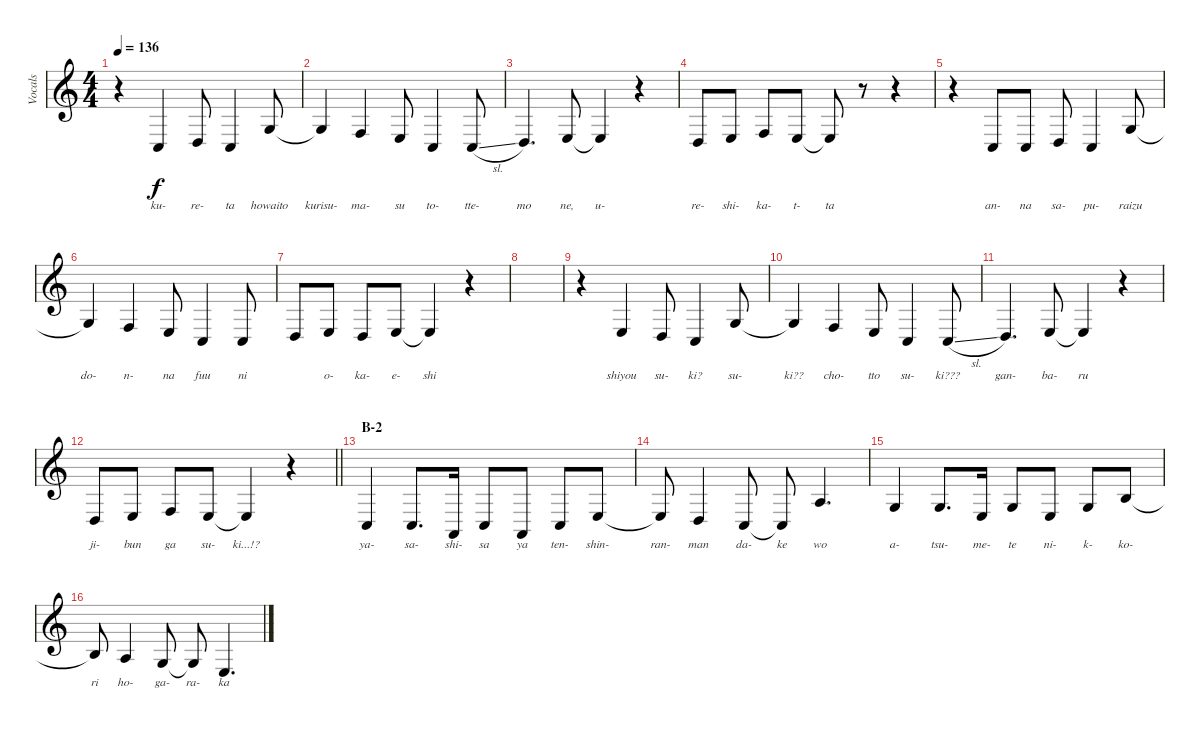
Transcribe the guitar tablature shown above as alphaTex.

\track ("Vocals" "Vocals") {instrument cello}
\staff {score}
\tuning (E4 B3 G3 D3 A2 D2) {hide}
\ts (4 4)
\tempo 136
\clef g2
\ks c
r.4{dy f} 3.5.4{lyrics (0 "ku-") lyrics (1 "") lyrics (2 "") lyrics (3 "") lyrics (4 "")} 0.4.8{lyrics (0 "re-") lyrics (1 "") lyrics (2 "") lyrics (3 "") lyrics (4 "")} 3.5.4{lyrics (0 "ta") lyrics (1 "") lyrics (2 "") lyrics (3 "") lyrics (4 "")} 0.3.8{lyrics (0 "howaito") lyrics (1 "") lyrics (2 "") lyrics (3 "") lyrics (4 "")} |
0.3{t}.4{lyrics (0 "kurisu-") lyrics (1 "") lyrics (2 "") lyrics (3 "") lyrics (4 "")} 3.4.4{lyrics (0 "ma-") lyrics (1 "") lyrics (2 "") lyrics (3 "") lyrics (4 "")} 2.4.8{lyrics (0 "su") lyrics (1 "") lyrics (2 "") lyrics (3 "") lyrics (4 "")} 3.5.4{lyrics (0 "to-") lyrics (1 "") lyrics (2 "") lyrics (3 "") lyrics (4 "")} 3.5{sl}.8{lyrics (0 "tte-") lyrics (1 "") lyrics (2 "") lyrics (3 "") lyrics (4 "")} |
5.5.4{d lyrics (0 "mo") lyrics (1 "") lyrics (2 "") lyrics (3 "") lyrics (4 "")} 2.4.8{lyrics (0 "ne,") lyrics (1 "") lyrics (2 "") lyrics (3 "") lyrics (4 "")} 2.4{t}.4{lyrics (0 "u-") lyrics (1 "") lyrics (2 "") lyrics (3 "") lyrics (4 "")} r.4 |
0.4.8{lyrics (0 "re-") lyrics (1 "") lyrics (2 "") lyrics (3 "") lyrics (4 "")} 2.4.8{lyrics (0 "shi-") lyrics (1 "") lyrics (2 "") lyrics (3 "") lyrics (4 "")} 3.4.8{lyrics (0 "ka-") lyrics (1 "") lyrics (2 "") lyrics (3 "") lyrics (4 "")} 2.4.8{lyrics (0 "t-") lyrics (1 "") lyrics (2 "") lyrics (3 "") lyrics (4 "")} 2.4{t}.8{lyrics (0 "ta") lyrics (1 "") lyrics (2 "") lyrics (3 "") lyrics (4 "")} r.8 r.4 |
r.4 3.5.8{lyrics (0 "an-") lyrics (1 "") lyrics (2 "") lyrics (3 "") lyrics (4 "")} 3.5.8{lyrics (0 "na") lyrics (1 "") lyrics (2 "") lyrics (3 "") lyrics (4 "")} 0.4.8{lyrics (0 "sa-") lyrics (1 "") lyrics (2 "") lyrics (3 "") lyrics (4 "")} 3.5.4{lyrics (0 "pu-") lyrics (1 "") lyrics (2 "") lyrics (3 "") lyrics (4 "")} 0.3.8{lyrics (0 "raizu") lyrics (1 "") lyrics (2 "") lyrics (3 "") lyrics (4 "")} |
0.3{t}.4{lyrics (0 "do-") lyrics (1 "") lyrics (2 "") lyrics (3 "") lyrics (4 "")} 3.4.4{lyrics (0 "n-") lyrics (1 "") lyrics (2 "") lyrics (3 "") lyrics (4 "")} 2.4.8{lyrics (0 "na") lyrics (1 "") lyrics (2 "") lyrics (3 "") lyrics (4 "")} 3.5.4{lyrics (0 "fuu") lyrics (1 "") lyrics (2 "") lyrics (3 "") lyrics (4 "")} 3.5.8{lyrics (0 "ni") lyrics (1 "") lyrics (2 "") lyrics (3 "") lyrics (4 "")} |
0.4.8{lyrics (0 "") lyrics (1 "") lyrics (2 "") lyrics (3 "") lyrics (4 "")} 2.4.8{lyrics (0 "o-") lyrics (1 "") lyrics (2 "") lyrics (3 "") lyrics (4 "")} 0.4.8{lyrics (0 "ka-") lyrics (1 "") lyrics (2 "") lyrics (3 "") lyrics (4 "")} 2.4.8{lyrics (0 "e-") lyrics (1 "") lyrics (2 "") lyrics (3 "") lyrics (4 "")} 2.4{t}.4{lyrics (0 "shi") lyrics (1 "") lyrics (2 "") lyrics (3 "") lyrics (4 "")} r.4 |
|
r.4 2.4.4{lyrics (0 "shiyou") lyrics (1 "") lyrics (2 "") lyrics (3 "") lyrics (4 "")} 0.4.8{lyrics (0 "su-") lyrics (1 "") lyrics (2 "") lyrics (3 "") lyrics (4 "")} 3.5.4{lyrics (0 "ki?") lyrics (1 "") lyrics (2 "") lyrics (3 "") lyrics (4 "")} 0.3.8{lyrics (0 "su-") lyrics (1 "") lyrics (2 "") lyrics (3 "") lyrics (4 "")} |
0.3{t}.4{lyrics (0 "ki??") lyrics (1 "") lyrics (2 "") lyrics (3 "") lyrics (4 "")} 3.4.4{lyrics (0 "cho-") lyrics (1 "") lyrics (2 "") lyrics (3 "") lyrics (4 "")} 2.4.8{lyrics (0 "tto") lyrics (1 "") lyrics (2 "") lyrics (3 "") lyrics (4 "")} 3.5.4{lyrics (0 "su-") lyrics (1 "") lyrics (2 "") lyrics (3 "") lyrics (4 "")} 10.6{sl}.8{lyrics (0 "ki???") lyrics (1 "") lyrics (2 "") lyrics (3 "") lyrics (4 "")} |
12.6.4{d lyrics (0 "gan-") lyrics (1 "") lyrics (2 "") lyrics (3 "") lyrics (4 "")} 2.4.8{lyrics (0 "ba-") lyrics (1 "") lyrics (2 "") lyrics (3 "") lyrics (4 "")} 2.4{t}.4{lyrics (0 "ru") lyrics (1 "") lyrics (2 "") lyrics (3 "") lyrics (4 "")} r.4 |
\barLineRight lightlight
0.4.8{lyrics (0 "ji-") lyrics (1 "") lyrics (2 "") lyrics (3 "") lyrics (4 "")} 2.4.8{lyrics (0 "bun") lyrics (1 "") lyrics (2 "") lyrics (3 "") lyrics (4 "")} 3.4.8{lyrics (0 "ga") lyrics (1 "") lyrics (2 "") lyrics (3 "") lyrics (4 "")} 2.4.8{lyrics (0 "su-") lyrics (1 "") lyrics (2 "") lyrics (3 "") lyrics (4 "")} 2.4{t}.4{lyrics (0 "ki...!?") lyrics (1 "") lyrics (2 "") lyrics (3 "") lyrics (4 "")} r.4 |
\section ("" "B-2")
3.5.4{lyrics (0 "ya-") lyrics (1 "") lyrics (2 "") lyrics (3 "") lyrics (4 "")} 3.5.8{d lyrics (0 "sa-") lyrics (1 "") lyrics (2 "") lyrics (3 "") lyrics (4 "")} 0.5.16{lyrics (0 "shi-") lyrics (1 "") lyrics (2 "") lyrics (3 "") lyrics (4 "")} 3.5.8{lyrics (0 "sa") lyrics (1 "") lyrics (2 "") lyrics (3 "") lyrics (4 "")} 0.5.8{lyrics (0 "ya") lyrics (1 "") lyrics (2 "") lyrics (3 "") lyrics (4 "")} 3.5.8{lyrics (0 "ten-") lyrics (1 "") lyrics (2 "") lyrics (3 "") lyrics (4 "")} 2.4.8{lyrics (0 "shin-") lyrics (1 "") lyrics (2 "") lyrics (3 "") lyrics (4 "")} |
2.4{t}.8{lyrics (0 "ran-") lyrics (1 "") lyrics (2 "") lyrics (3 "") lyrics (4 "")} 0.4.4{lyrics (0 "man") lyrics (1 "") lyrics (2 "") lyrics (3 "") lyrics (4 "")} 3.5.8{lyrics (0 "da-") lyrics (1 "") lyrics (2 "") lyrics (3 "") lyrics (4 "")} 3.5{t}.8{lyrics (0 "ke") lyrics (1 "") lyrics (2 "") lyrics (3 "") lyrics (4 "")} 2.3.4{d lyrics (0 "wo") lyrics (1 "") lyrics (2 "") lyrics (3 "") lyrics (4 "")} |
0.3.4{lyrics (0 "a-") lyrics (1 "") lyrics (2 "") lyrics (3 "") lyrics (4 "")} 0.3.8{d lyrics (0 "tsu-") lyrics (1 "") lyrics (2 "") lyrics (3 "") lyrics (4 "")} 2.4.16{lyrics (0 "me-") lyrics (1 "") lyrics (2 "") lyrics (3 "") lyrics (4 "")} 0.3.8{lyrics (0 "te") lyrics (1 "") lyrics (2 "") lyrics (3 "") lyrics (4 "")} 2.4.8{lyrics (0 "ni-") lyrics (1 "") lyrics (2 "") lyrics (3 "") lyrics (4 "")} 0.3.8{lyrics (0 "k-") lyrics (1 "") lyrics (2 "") lyrics (3 "") lyrics (4 "")} 0.2.8{lyrics (0 "ko-") lyrics (1 "") lyrics (2 "") lyrics (3 "") lyrics (4 "")} |
0.2{t}.8{lyrics (0 "ri") lyrics (1 "") lyrics (2 "") lyrics (3 "") lyrics (4 "")} 2.3.4{lyrics (0 "ho-") lyrics (1 "") lyrics (2 "") lyrics (3 "") lyrics (4 "")} 0.3.8{lyrics (0 "ga-") lyrics (1 "") lyrics (2 "") lyrics (3 "") lyrics (4 "")} 0.3{t}.8{lyrics (0 "ra-") lyrics (1 "") lyrics (2 "") lyrics (3 "") lyrics (4 "")} 2.4.4{d lyrics (0 "ka") lyrics (1 "") lyrics (2 "") lyrics (3 "") lyrics (4 "")}
